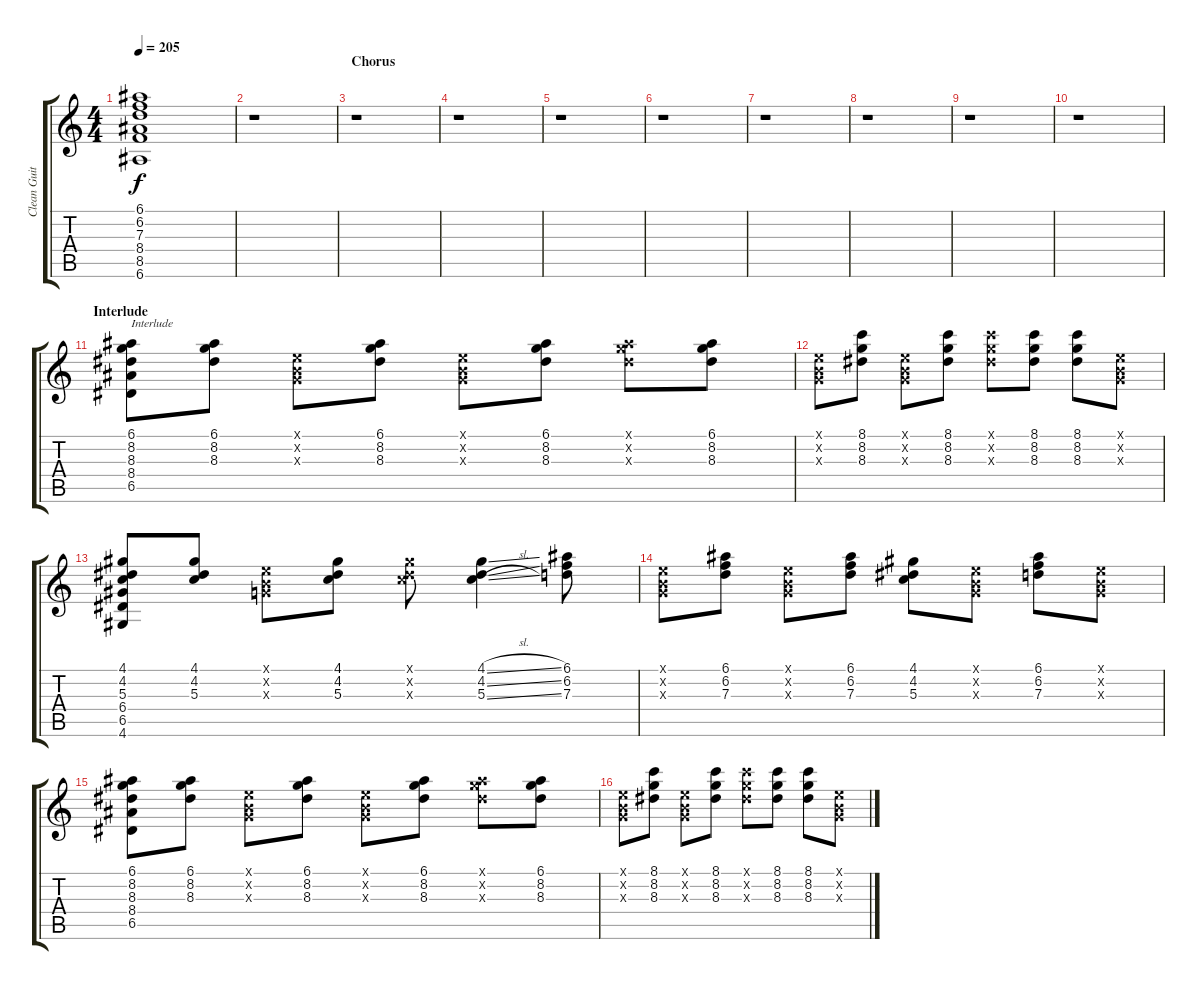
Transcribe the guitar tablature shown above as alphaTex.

\track ("Clean Guitar" "Clean Guit") {instrument electricguitarjazz}
\staff {score tabs}
\tuning (E4 B3 G3 D3 A2 E2) {hide}
\ts (4 4)
\tempo 205
\clef g2
\ks c
(6.1 6.2 7.3 8.4 8.5 6.6).1{dy f} |
r.1 |
\section ("" "Chorus")
r.1 |
r.1 |
r.1 |
r.1 |
r.1 |
r.1 |
r.1 |
r.1 |
\section ("" "Interlude")
(6.1 8.2 8.3 8.4 6.5).8{txt "Interlude"} (6.1 8.2 8.3).8 (0.1{x} 0.2{x} 0.3{x}).8 (6.1 8.2 8.3).8 (0.1{x} 0.2{x} 0.3{x}).8 (6.1 8.2 8.3).8 (6.1{x} 8.2{x} 8.3{x}).8 (6.1 8.2 8.3).8 |
(0.1{x} 0.2{x} 0.3{x}).8 (8.1 8.2 8.3).8 (0.1{x} 0.2{x} 0.3{x}).8 (8.1 8.2 8.3).8 (8.1{x} 8.2{x} 8.3{x}).8 (8.1 8.2 8.3).8 (8.1 8.2 8.3).8 (0.1{x} 0.2{x} 0.3{x}).8 |
(4.1 4.2 5.3 6.4 6.5 4.6).8 (4.1 4.2 5.3).8 (0.1{x} 0.2{x} 0.3{x}).8 (4.1 4.2 5.3).8 (4.1{x} 4.2{x} 5.3{x}).8 (4.1{sl} 4.2{sl} 5.3{sl}).4 (6.1 6.2 7.3).8 |
(0.1{x} 0.2{x} 0.3{x}).8 (6.1 6.2 7.3).8 (0.1{x} 0.2{x} 0.3{x}).8 (6.1 6.2 7.3).8 (4.1 4.2 5.3).8 (0.1{x} 0.2{x} 0.3{x}).8 (6.1 6.2 7.3).8 (0.1{x} 0.2{x} 0.3{x}).8 |
(6.1 8.2 8.3 8.4 6.5).8 (6.1 8.2 8.3).8 (0.1{x} 0.2{x} 0.3{x}).8 (6.1 8.2 8.3).8 (0.1{x} 0.2{x} 0.3{x}).8 (6.1 8.2 8.3).8 (6.1{x} 8.2{x} 8.3{x}).8 (6.1 8.2 8.3).8 |
(0.1{x} 0.2{x} 0.3{x}).8 (8.1 8.2 8.3).8 (0.1{x} 0.2{x} 0.3{x}).8 (8.1 8.2 8.3).8 (8.1{x} 8.2{x} 8.3{x}).8 (8.1 8.2 8.3).8 (8.1 8.2 8.3).8 (0.1{x} 0.2{x} 0.3{x}).8
